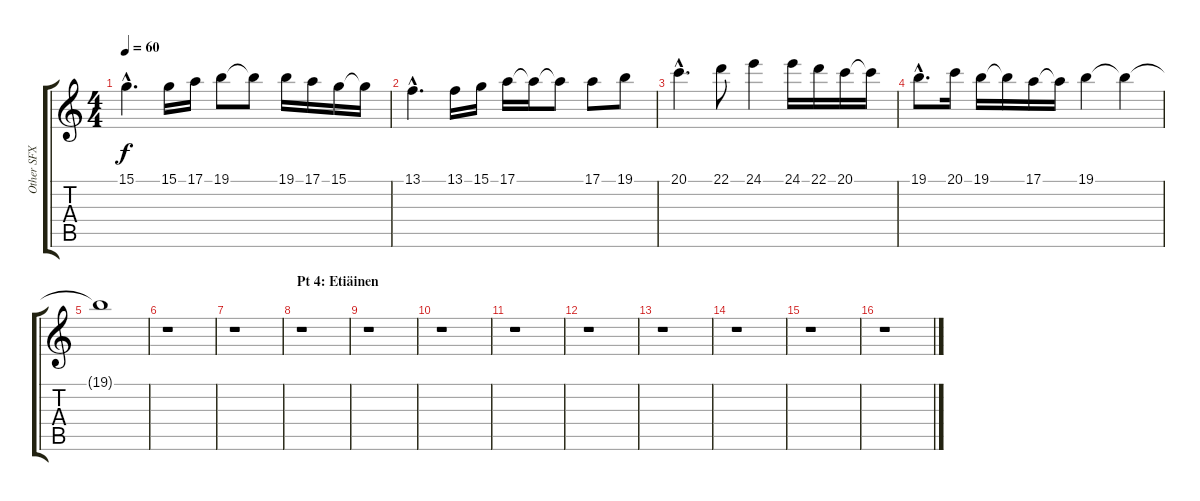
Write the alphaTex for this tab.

\track ("Other SFX" "Other SFX") {instrument flute}
\staff {score tabs}
\tuning (E4 B3 G3 D3 A2 E2) {hide}
\ts (4 4)
\tempo 60
\clef g2
\ks c
15.1{hac}.4{d dy f} 15.1.16 17.1.16 19.1.8 19.1{t}.8 19.1.16 17.1.16 15.1.16 15.1{t}.16 |
13.1{hac}.4{d} 13.1.16 15.1.16 17.1.16 17.1{t}.16 17.1{t}.8 17.1.8 19.1.8 |
20.1{hac}.4{d} 22.1.8 24.1.4 24.1.16 22.1.16 20.1.16 20.1{t}.16 |
19.1{hac}.8{d} 20.1.16 19.1.16 19.1{t}.16 17.1.16 17.1{t}.16 19.1.4 19.1{t}.4 |
19.1{t}.1 |
r.1 |
r.1 |
\section ("" "Pt 4: Etiäinen")
r.1 |
r.1 |
r.1 |
r.1 |
r.1 |
r.1 |
r.1 |
r.1 |
r.1
